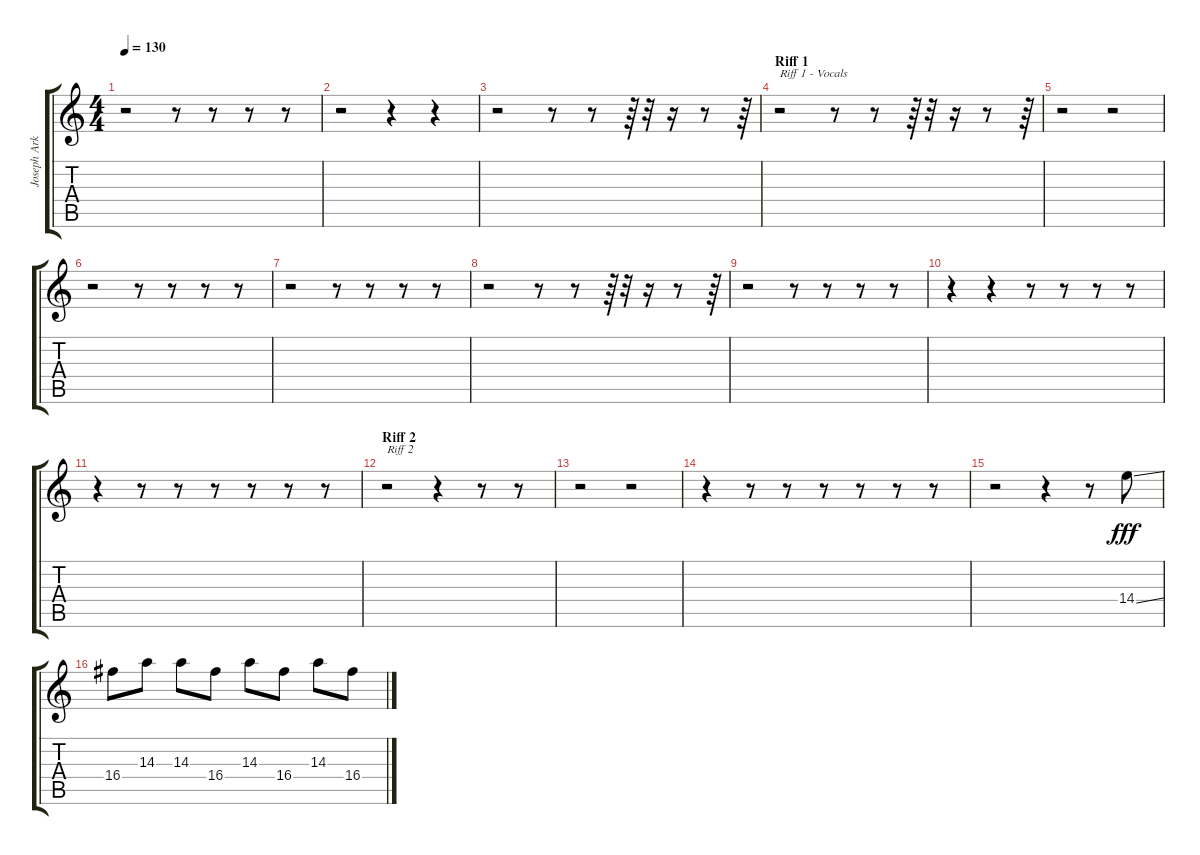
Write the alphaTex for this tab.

\track ("Joseph Arkansas " "Joseph Ark") {instrument acousticguitarsteel}
\staff {score tabs}
\tuning (E4 B3 G3 D3 A2 E2) {hide}
\ts (4 4)
\tempo 130
\clef g2
\ks c
r.2{dy fff} r.8 r.8 r.8 r.8 |
r.2 r.4 r.4 |
r.2 r.8 r.8 r.64 r.32 r.16 r.8 r.64 |
\section ("" "Riff 1")
r.2{txt "Riff 1 - Vocals"} r.8 r.8 r.64 r.32 r.16 r.8 r.64 |
r.2 r.2 |
r.2 r.8 r.8 r.8 r.8 |
r.2 r.8 r.8 r.8 r.8 |
r.2 r.8 r.8 r.64 r.32 r.16 r.8 r.64 |
r.2 r.8 r.8 r.8 r.8 |
r.4 r.4 r.8 r.8 r.8 r.8 |
r.4 r.8 r.8 r.8 r.8 r.8 r.8 |
\section ("" "Riff 2")
r.2{txt "Riff 2"} r.4 r.8 r.8 |
r.2 r.2 |
r.4 r.8 r.8 r.8 r.8 r.8 r.8 |
r.2 r.4 r.8 14.4{ss}.8 |
16.4.8 14.3.8 14.3.8 16.4.8 14.3.8 16.4.8 14.3.8 16.4.8
